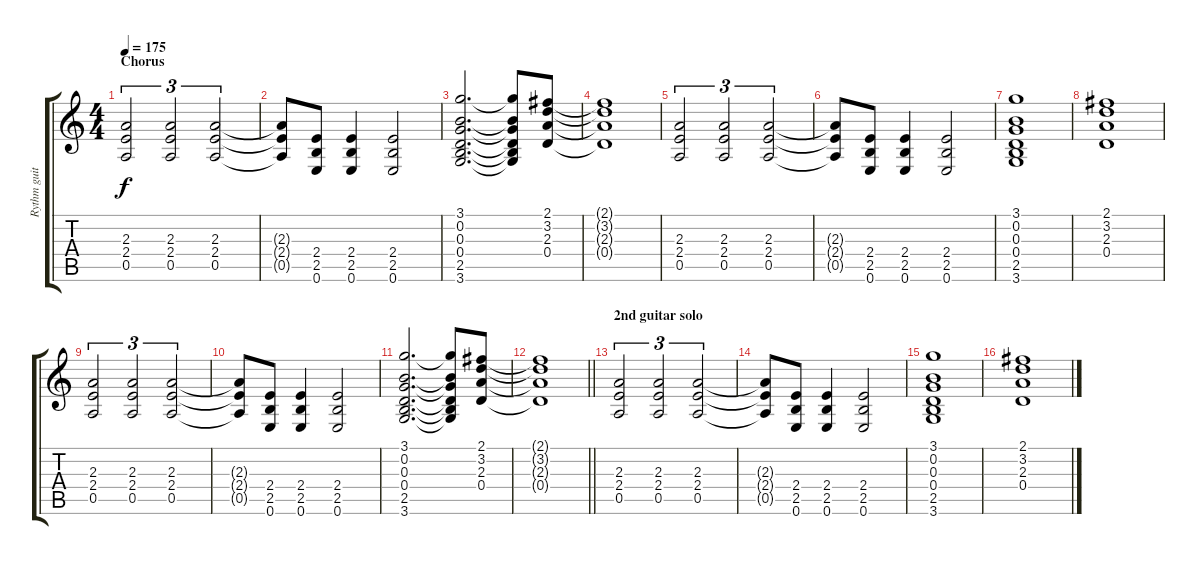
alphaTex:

\track ("Rythm guitar (Jesper Binzer)" "Rythm guit") {instrument distortionguitar}
\staff {score tabs}
\tuning (E4 B3 G3 D3 A2 E2) {hide}
\ts (4 4)
\section ("" "Chorus")
\tempo 175
\clef g2
\ks c
(2.3 2.4 0.5).2{tu (3 2) dy f} (2.3 2.4 0.5).2{tu (3 2)} (2.3 2.4 0.5).2{tu (3 2)} |
(2.3{t} 2.4{t} 0.5{t}).8 (2.4 2.5 0.6).8 (2.4 2.5 0.6).4 (2.4 2.5 0.6).2 |
(3.1 0.2 0.3 0.4 2.5 3.6).2{d} (3.1{t} 0.2{t} 0.3{t} 0.4{t} 2.5{t} 3.6{t}).8 (2.1 3.2 2.3 0.4).8 |
(2.1{t} 3.2{t} 2.3{t} 0.4{t}).1 |
(2.3 2.4 0.5).2{tu (3 2)} (2.3 2.4 0.5).2{tu (3 2)} (2.3 2.4 0.5).2{tu (3 2)} |
(2.3{t} 2.4{t} 0.5{t}).8 (2.4 2.5 0.6).8 (2.4 2.5 0.6).4 (2.4 2.5 0.6).2 |
(3.1 0.2 0.3 0.4 2.5 3.6).1 |
(2.1 3.2 2.3 0.4).1 |
(2.3 2.4 0.5).2{tu (3 2)} (2.3 2.4 0.5).2{tu (3 2)} (2.3 2.4 0.5).2{tu (3 2)} |
(2.3{t} 2.4{t} 0.5{t}).8 (2.4 2.5 0.6).8 (2.4 2.5 0.6).4 (2.4 2.5 0.6).2 |
(3.1 0.2 0.3 0.4 2.5 3.6).2{d} (3.1{t} 0.2{t} 0.3{t} 0.4{t} 2.5{t} 3.6{t}).8 (2.1 3.2 2.3 0.4).8 |
\barLineRight lightlight
(2.1{t} 3.2{t} 2.3{t} 0.4{t}).1 |
\section ("" "2nd guitar solo")
(2.3 2.4 0.5).2{tu (3 2)} (2.3 2.4 0.5).2{tu (3 2)} (2.3 2.4 0.5).2{tu (3 2)} |
(2.3{t} 2.4{t} 0.5{t}).8 (2.4 2.5 0.6).8 (2.4 2.5 0.6).4 (2.4 2.5 0.6).2 |
(3.1 0.2 0.3 0.4 2.5 3.6).1 |
(2.1 3.2 2.3 0.4).1
